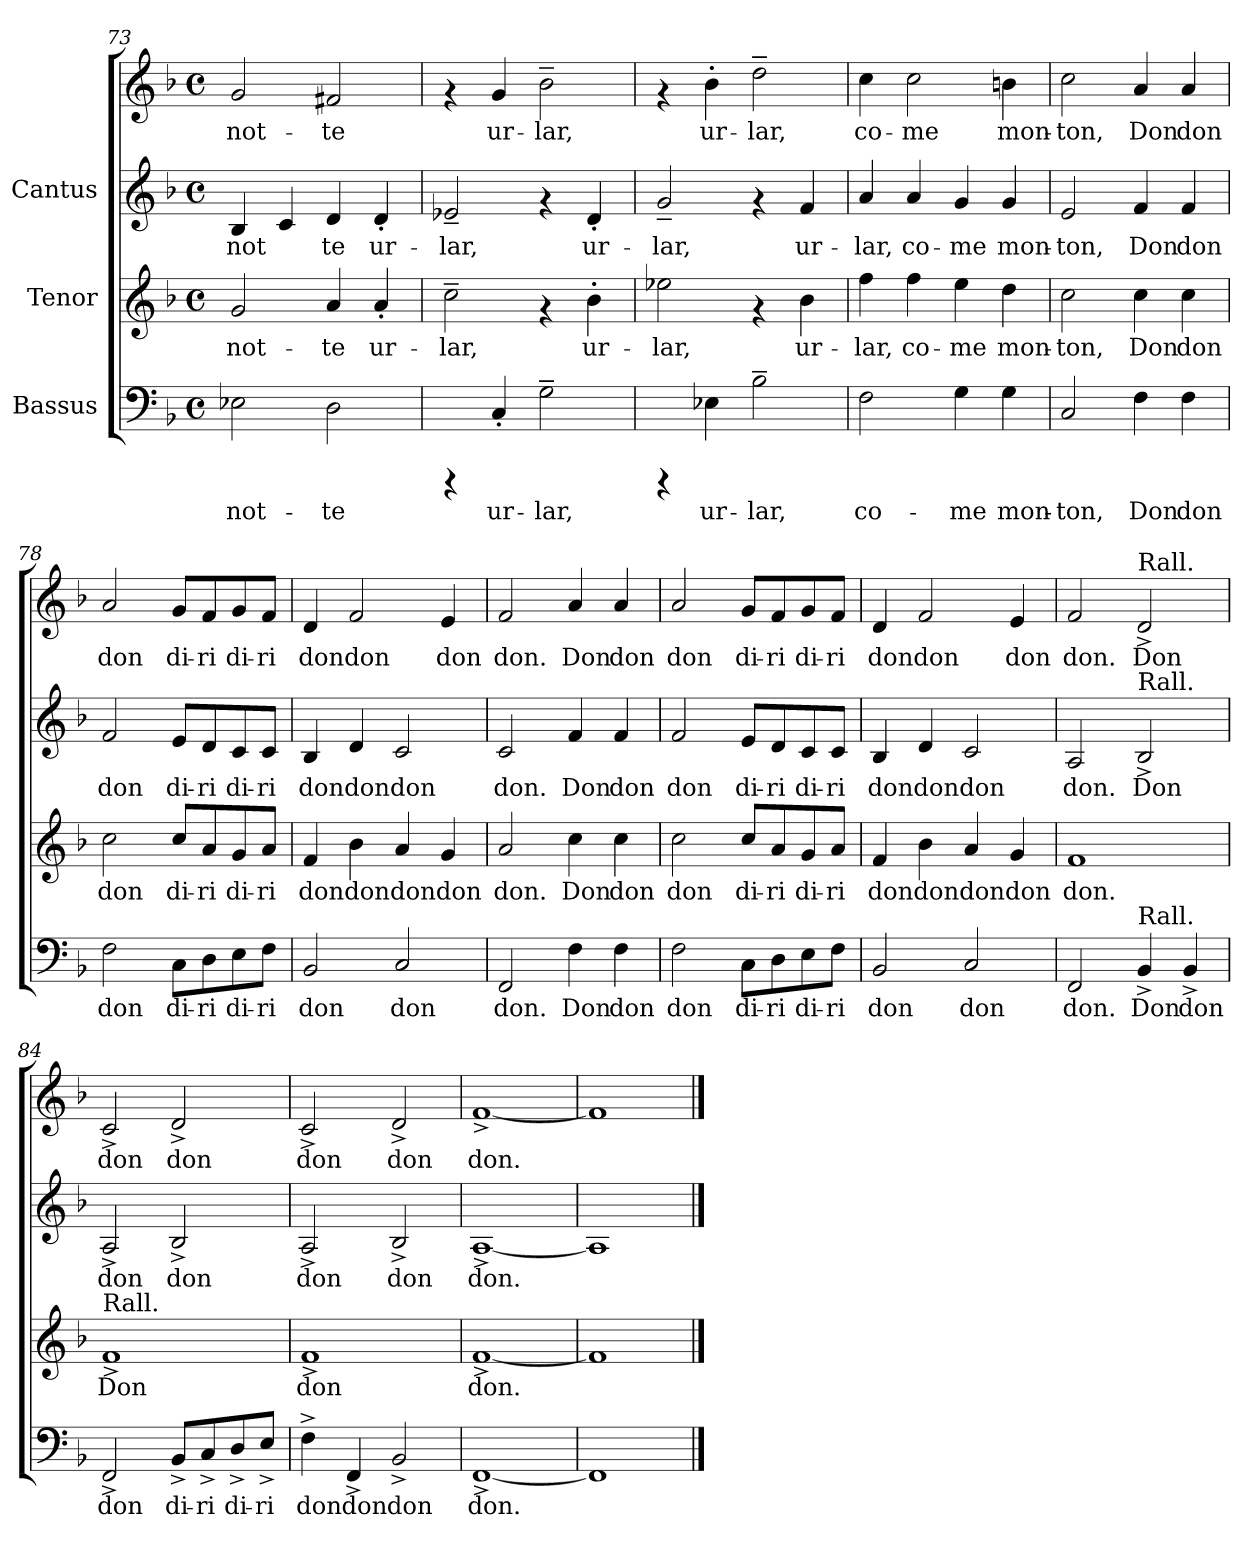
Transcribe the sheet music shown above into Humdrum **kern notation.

**kern	**text	**kern	**text	**kern	**text	**kern	**text
*part3	*part3	*part2	*part2	*part1	*part1	*part1	*part1
*staff4	*staff4	*staff3	*staff3	*staff2	*staff2	*staff1	*staff1
*I"Bassus	*	*I"Tenor	*	*I"Cantus	*	*	*
*clefF4	*	*clefG2	*	*clefG2	*	*clefG2	*
*k[b-]	*	*k[b-]	*	*k[b-]	*	*k[b-]	*
*F:	*	*F:	*	*F:	*	*F:	*
*M4/4	*	*M4/4	*	*M4/4	*	*M4/4	*
*met(c)	*	*met(c)	*	*met(c)	*	*met(c)	*
=73	=73	=73	=73	=73	=73	=73	=73
!	!LO:LY:b	!	!LO:LY:b	!	!LO:LY:b	!	!LO:LY:b
2E-X\	not-	2g/	not-	4B-/	not-	2g/	not-
!	!	!	!	!	!LO:LY:b	!	!
.	.	.	.	4c/	-	.	.
!	!LO:LY:b	!	!LO:LY:b	!	!LO:LY:b	!	!LO:LY:b
2D\	-te	4a/	-te	4d/	te	2f#X/	-te
!	!	!	!LO:LY:b	!	!LO:LY:b	!	!
.	.	4a'</	ur-	4d'</	ur-	.	.
!!LO:LB:g=z
=74	=74	=74	=74	=74	=74	=74	=74
!	!	!	!LO:LY:b	!	!LO:LY:b	!	!
4rCCC	.	2cc~>\	-lar,	2e-X~</	lar,	4rf	.
!	!LO:LY:b	!	!	!	!	!	!LO:LY:b
4C'</	ur-	.	.	.	.	4g/	-ur-
!	!LO:LY:b	!	!	!	!	!	!LO:LY:b
2G~>\	-lar,	4rf	.	4rf	.	2b-~>\	-lar,
!	!	!	!LO:LY:b	!	!LO:LY:b	!	!
.	.	4b-'>\	ur-	4d'</	ur-	.	.
=75	=75	=75	=75	=75	=75	=75	=75
!	!	!	!LO:LY:b	!	!LO:LY:b	!	!
4rCCC	.	2ee-X\	-lar,	2g~</	lar,	4rf	.
!	!LO:LY:b	!	!	!	!	!	!LO:LY:b
4E-X\	ur-	.	.	.	.	4b-'>\	-ur-
!	!LO:LY:b	!	!	!	!	!	!LO:LY:b
2B-~>\	-lar,	4rf	.	4rf	.	2dd~>\	-lar,
!	!	!	!LO:LY:b	!	!LO:LY:b	!	!
.	.	4b-\	ur-	4f/	ur-	.	.
=76	=76	=76	=76	=76	=76	=76	=76
!	!LO:LY:b	!	!LO:LY:b	!	!LO:LY:b	!	!LO:LY:b
2F\	co-	4ff\	-lar,	4a/	-lar,	4cc\	-co-
!	!	!	!LO:LY:b	!	!LO:LY:b	!	!LO:LY:b
.	.	4ff\	co-	4a/	co-	2cc\	-me
!	!LO:LY:b	!	!LO:LY:b	!	!LO:LY:b	!	!
4G\	-me	4ee\	-me	4g/	-me	.	.
!	!LO:LY:b	!	!LO:LY:b	!	!LO:LY:b	!	!LO:LY:b
4G\	mon-	4dd\	mon-	4g/	mon-	4bn\	mon-
=77	=77	=77	=77	=77	=77	=77	=77
!	!LO:LY:b	!	!LO:LY:b	!	!LO:LY:b	!	!LO:LY:b
2C/	-ton,	2cc\	-ton,	2e/	ton,	2cc\	-ton,
*	*	*	*	*	*	*MM216	*
!	!LO:LY:b	!	!LO:LY:b	!	!LO:LY:b	!	!LO:LY:b
4F\	Don	4cc\	Don	4f/	Don	4a/	Don
!	!LO:LY:b	!	!LO:LY:b	!	!LO:LY:b	!	!LO:LY:b
4F\	don	4cc\	don	4f/	don	4a/	don
=78	=78	=78	=78	=78	=78	=78	=78
!	!LO:LY:b	!	!LO:LY:b	!	!LO:LY:b	!	!LO:LY:b
2F\	don	2cc\	don	2f/	don	2a/	don
!	!LO:LY:b	!	!LO:LY:b	!	!LO:LY:b	!	!LO:LY:b
8C\L	di-	8cc/L	di-	8e/L	di-	8g/L	di-
!	!LO:LY:b	!	!LO:LY:b	!	!LO:LY:b	!	!LO:LY:b
8D\	-ri	8a/	-ri	8d/	-ri	8f/	-ri
!	!LO:LY:b	!	!LO:LY:b	!	!LO:LY:b	!	!LO:LY:b
8E\	di-	8g/	di-	8c/	di-	8g/	di-
!	!LO:LY:b	!	!LO:LY:b	!	!LO:LY:b	!	!LO:LY:b
8F\J	-ri	8a/J	-ri	8c/J	-ri	8f/J	-ri
!!LO:PB:g=z
=79	=79	=79	=79	=79	=79	=79	=79
!	!LO:LY:b	!	!LO:LY:b	!	!LO:LY:b	!	!LO:LY:b
2BB-/	don	4f/	don	4B-/	don	4d/	don
!	!	!	!LO:LY:b	!	!LO:LY:b	!	!LO:LY:b
.	.	4b-\	don	4d/	don	2f/	don
!	!LO:LY:b	!	!LO:LY:b	!	!LO:LY:b	!	!
2C/	don	4a/	don	2c/	don	.	.
!	!	!	!LO:LY:b	!	!	!	!LO:LY:b
.	.	4g/	don	.	.	4e/	don
=80	=80	=80	=80	=80	=80	=80	=80
!	!LO:LY:b	!	!LO:LY:b	!	!LO:LY:b	!	!LO:LY:b
2FF/	don.	2a/	don.	2c/	don.	2f/	don.
!	!LO:LY:b	!	!LO:LY:b	!	!LO:LY:b	!	!LO:LY:b
4F\	Don	4cc\	Don	4f/	Don	4a/	Don
!	!LO:LY:b	!	!LO:LY:b	!	!LO:LY:b	!	!LO:LY:b
4F\	don	4cc\	don	4f/	don	4a/	don
=81	=81	=81	=81	=81	=81	=81	=81
!	!LO:LY:b	!	!LO:LY:b	!	!LO:LY:b	!	!LO:LY:b
2F\	don	2cc\	don	2f/	don	2a/	don
!	!LO:LY:b	!	!LO:LY:b	!	!LO:LY:b	!	!LO:LY:b
8C\L	di-	8cc/L	di-	8e/L	di-	8g/L	di-
!	!LO:LY:b	!	!LO:LY:b	!	!LO:LY:b	!	!LO:LY:b
8D\	-ri	8a/	-ri	8d/	-ri	8f/	-ri
!	!LO:LY:b	!	!LO:LY:b	!	!LO:LY:b	!	!LO:LY:b
8E\	di-	8g/	di-	8c/	di-	8g/	di-
!	!LO:LY:b	!	!LO:LY:b	!	!LO:LY:b	!	!LO:LY:b
8F\J	-ri	8a/J	-ri	8c/J	-ri	8f/J	-ri
=82	=82	=82	=82	=82	=82	=82	=82
!	!LO:LY:b	!	!LO:LY:b	!	!LO:LY:b	!	!LO:LY:b
2BB-/	don	4f/	don	4B-/	don	4d/	don
!	!	!	!LO:LY:b	!	!LO:LY:b	!	!LO:LY:b
.	.	4b-\	don	4d/	don	2f/	don
!	!LO:LY:b	!	!LO:LY:b	!	!LO:LY:b	!	!
2C/	don	4a/	don	2c/	don	.	.
!	!	!	!LO:LY:b	!	!	!	!LO:LY:b
.	.	4g/	don	.	.	4e/	don
=83	=83	=83	=83	=83	=83	=83	=83
!	!LO:LY:b	!	!LO:LY:b	!	!LO:LY:b	!	!LO:LY:b
2FF/	don.	1f	don.	2A/	don.	2f/	don.
*	*	*	*	*	*	*MM180	*
!	!	!	!	!	!	!LO:TX:a:t=Rall.	!
!	!	!	!	!LO:TX:a:t=Rall.	!	!	!
!LO:TX:a:t=Rall.	!	!	!	!	!	!	!
!	!LO:LY:b	!	!	!	!LO:LY:b	!	!LO:LY:b
4BB-^</	Don	.	.	2B-^</	Don	2d^</	Don
!	!LO:LY:b	!	!	!	!	!	!
4BB-^</	don	.	.	.	.	.	.
!!LO:LB:g=z
=84	=84	=84	=84	=84	=84	=84	=84
!	!	!LO:TX:a:t=Rall.	!	!	!	!	!
!	!LO:LY:b	!	!LO:LY:b	!	!LO:LY:b	!	!LO:LY:b
2FF^</	don	1f^<	Don	2A^</	don	2c^</	don
!	!LO:LY:b	!	!	!	!LO:LY:b	!	!LO:LY:b
8BB-^</L	di-	.	.	2B-^</	don	2d^</	don
!	!LO:LY:b	!	!	!	!	!	!
8C^</	-ri	.	.	.	.	.	.
!	!LO:LY:b	!	!	!	!	!	!
8D^</	di-	.	.	.	.	.	.
!	!LO:LY:b	!	!	!	!	!	!
8E^</J	-ri	.	.	.	.	.	.
=85	=85	=85	=85	=85	=85	=85	=85
!	!LO:LY:b	!	!LO:LY:b	!	!LO:LY:b	!	!LO:LY:b
4F^>\	don	1f^<	don	2A^</	don	2c^</	don
!	!LO:LY:b	!	!	!	!	!	!
4FF^</	don	.	.	.	.	.	.
!	!LO:LY:b	!	!	!	!LO:LY:b	!	!LO:LY:b
2BB-^</	don	.	.	2B-^</	don	2d^</	don
=86	=86	=86	=86	=86	=86	=86	=86
!	!LO:LY:b	!	!LO:LY:b	!	!LO:LY:b	!	!LO:LY:b
[<1FF^<	don.	[<1f^<	don.	[<1A^<	don.	[<1f^<	don.
=87	=87	=87	=87	=87	=87	=87	=87
1FF]	.	1f]	.	1A]	.	1f]	.
==	==	==	==	==	==	==	==
*-	*-	*-	*-	*-	*-	*-	*-
